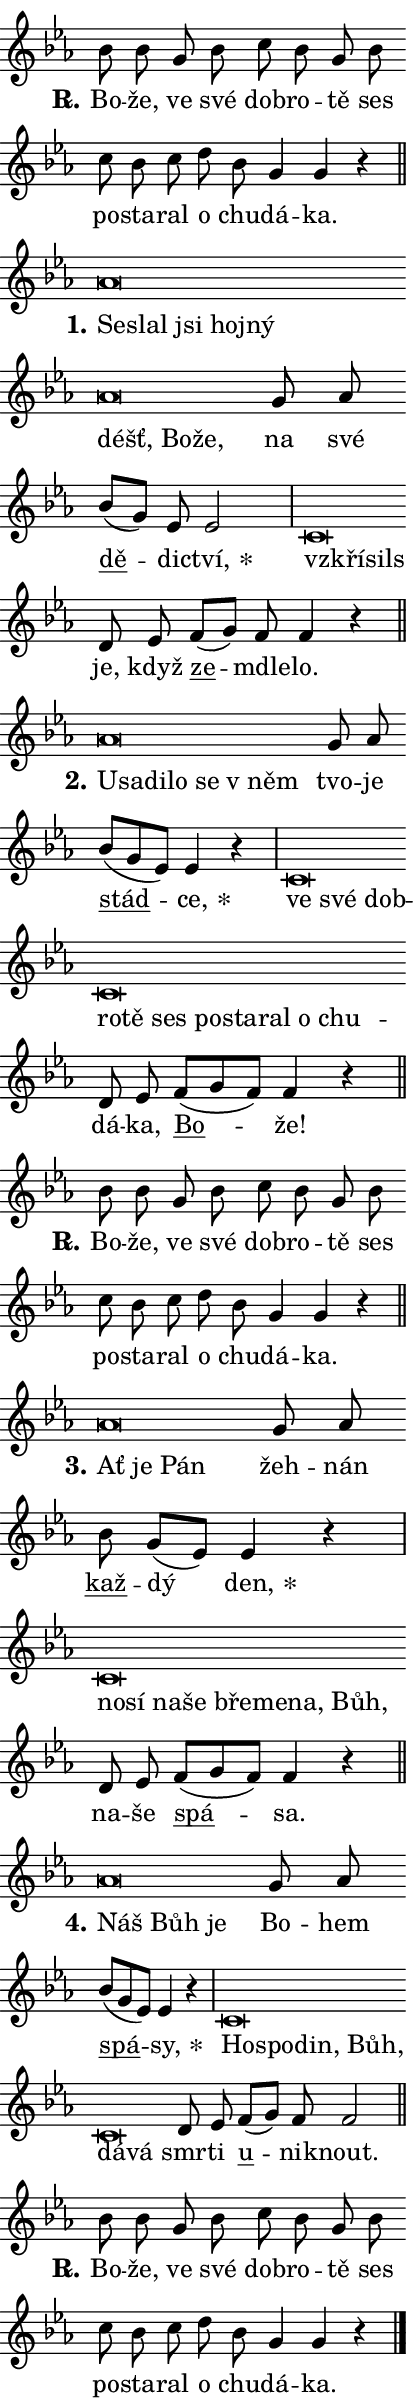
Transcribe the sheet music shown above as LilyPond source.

\version "2.24.0"
\header { tagline = "" }
\paper {
  indent = 0\cm
  top-margin = 0\cm
  right-margin = 0.13\cm % to fit lyric hyphens
  bottom-margin = 0\cm
  left-margin = 0\cm
  paper-width = 7\cm
  page-breaking = #ly:one-page-breaking
  system-system-spacing.basic-distance = #11
  score-system-spacing.basic-distance = #11
  ragged-last = ##f
}


%% Author: Thomas Morley
%% https://lists.gnu.org/archive/html/lilypond-user/2020-05/msg00002.html
#(define (line-position grob)
"Returns position of @var[grob} in current system:
   @code{'start}, if at first time-step
   @code{'end}, if at last time-step
   @code{'middle} otherwise
"
  (let* ((col (ly:item-get-column grob))
         (ln (ly:grob-object col 'left-neighbor))
         (rn (ly:grob-object col 'right-neighbor))
         (col-to-check-left (if (ly:grob? ln) ln col))
         (col-to-check-right (if (ly:grob? rn) rn col))
         (break-dir-left
           (and
             (ly:grob-property col-to-check-left 'non-musical #f)
             (ly:item-break-dir col-to-check-left)))
         (break-dir-right
           (and
             (ly:grob-property col-to-check-right 'non-musical #f)
             (ly:item-break-dir col-to-check-right))))
        (cond ((eqv? 1 break-dir-left) 'start)
              ((eqv? -1 break-dir-right) 'end)
              (else 'middle))))

#(define (tranparent-at-line-position vctor)
  (lambda (grob)
  "Relying on @code{line-position} select the relevant enry from @var{vctor}.
Used to determine transparency,"
    (case (line-position grob)
      ((end) (not (vector-ref vctor 0)))
      ((middle) (not (vector-ref vctor 1)))
      ((start) (not (vector-ref vctor 2))))))

noteHeadBreakVisibility =
#(define-music-function (break-visibility)(vector?)
"Makes @code{NoteHead}s transparent relying on @var{break-visibility}"
#{
  \override NoteHead.transparent =
    #(tranparent-at-line-position break-visibility)
#})

#(define delete-ledgers-for-transparent-note-heads
  (lambda (grob)
    "Reads whether a @code{NoteHead} is transparent.
If so this @code{NoteHead} is removed from @code{'note-heads} from
@var{grob}, which is supposed to be @code{LedgerLineSpanner}.
As a result ledgers are not printed for this @code{NoteHead}"
    (let* ((nhds-array (ly:grob-object grob 'note-heads))
           (nhds-list
             (if (ly:grob-array? nhds-array)
                 (ly:grob-array->list nhds-array)
                 '()))
           ;; Relies on the transparent-property being done before
           ;; Staff.LedgerLineSpanner.after-line-breaking is executed.
           ;; This is fragile ...
           (to-keep
             (remove
               (lambda (nhd)
                 (ly:grob-property nhd 'transparent #f))
               nhds-list)))
      ;; TODO find a better method to iterate over grob-arrays, similiar
      ;; to filter/remove etc for lists
      ;; For now rebuilt from scratch
      (set! (ly:grob-object grob 'note-heads)  '())
      (for-each
        (lambda (nhd)
          (ly:pointer-group-interface::add-grob grob 'note-heads nhd))
        to-keep))))

squashNotes = {
  \override NoteHead.X-extent = #'(-0.2 . 0.2)
  \override NoteHead.Y-extent = #'(-0.75 . 0)
  \override NoteHead.stencil =
    #(lambda (grob)
       (let ((pos (ly:grob-property grob 'staff-position)))
         (begin
           (if (< pos -7) (display "ERROR: Lower brevis then expected\n") (display "OK: Expected brevis position\n"))
           (if (<= pos -6) ly:text-interface::print ly:note-head::print))))
}
unSquashNotes = {
  \revert NoteHead.X-extent
  \revert NoteHead.Y-extent
  \revert NoteHead.stencil
}

hideNotes = \noteHeadBreakVisibility #begin-of-line-visible
unHideNotes = \noteHeadBreakVisibility #all-visible

% work-around for resetting accidentals
% https://lilypond.org/doc/v2.23/Documentation/notation/displaying-rhythms#unmetered-music
cadenzaMeasure = {
  \cadenzaOff
  \partial 1024 s1024
  \cadenzaOn
}

#(define-markup-command (accent layout props text) (markup?)
  "Underline accented syllable"
  (interpret-markup layout props
    #{\markup \override #'(offset . 4.3) \underline { #text }#}))

responsum = \markup \concat {
  "R" \hspace #-1.05 \path #0.1 #'((moveto 0 0.07) (lineto 0.9 0.8)) \hspace #0.05 "."
}

spaceSize = #0.6828661417322834 % exact space size for TeX Gyre Schola

\layout {
  \context {
    \Staff
    \remove "Time_signature_engraver"
    \override LedgerLineSpanner.after-line-breaking = #delete-ledgers-for-transparent-note-heads
  }
  \context {
    \Lyrics {
      \override LyricSpace.minimum-distance = \spaceSize
      \override LyricText.font-name = #"TeX Gyre Schola"
      \override LyricText.font-size = 1
      \override StanzaNumber.font-name = #"TeX Gyre Schola Bold"
      \override StanzaNumber.font-size = 1
    }
  }
  \context {
    \Score 
    \override NoteHead.text =
      #(lambda (grob) 
        (let ((pos (ly:grob-property grob 'staff-position)))
          #{\markup {
            \combine
              \halign #-0.55 \raise #(if (= pos -6) 0 0.5) \override #'(thickness . 2) \draw-line #'(3.2 . 0)
              \musicglyph "noteheads.sM1"
          }#}))
  }
}

% magnetic-lyrics.ily
%
%   written by
%     Jean Abou Samra <jean@abou-samra.fr>
%     Werner Lemberg <wl@gnu.org>
%
%   adapted by
%     Jiri Hon <jiri.hon@gmail.com>
%
% Version 2022-Apr-15

% https://www.mail-archive.com/lilypond-user@gnu.org/msg149350.html

#(define (Left_hyphen_pointer_engraver context)
   "Collect syllable-hyphen-syllable occurrences in lyrics and store
them in properties.  This engraver only looks to the left.  For
example, if the lyrics input is @code{foo -- bar}, it does the
following.

@itemize @bullet
@item
Set the @code{text} property of the @code{LyricHyphen} grob between
@q{foo} and @q{bar} to @code{foo}.

@item
Set the @code{left-hyphen} property of the @code{LyricText} grob with
text @q{foo} to the @code{LyricHyphen} grob between @q{foo} and
@q{bar}.
@end itemize

Use this auxiliary engraver in combination with the
@code{lyric-@/text::@/apply-@/magnetic-@/offset!} hook."
   (let ((hyphen #f)
         (text #f))
     (make-engraver
      (acknowledgers
       ((lyric-syllable-interface engraver grob source-engraver)
        (set! text grob)))
      (end-acknowledgers
       ((lyric-hyphen-interface engraver grob source-engraver)
        ;(when (not (grob::has-interface grob 'lyric-space-interface))
          (set! hyphen grob)));)
      ((stop-translation-timestep engraver)
       (when (and text hyphen)
         (ly:grob-set-object! text 'left-hyphen hyphen))
       (set! text #f)
       (set! hyphen #f)))))

#(define (lyric-text::apply-magnetic-offset! grob)
   "If the space between two syllables is less than the value in
property @code{LyricText@/.details@/.squash-threshold}, move the right
syllable to the left so that it gets concatenated with the left
syllable.

Use this function as a hook for
@code{LyricText@/.after-@/line-@/breaking} if the
@code{Left_@/hyphen_@/pointer_@/engraver} is active."
   (let ((hyphen (ly:grob-object grob 'left-hyphen #f)))
     (when hyphen
       (let ((left-text (ly:spanner-bound hyphen LEFT)))
         (when (grob::has-interface left-text 'lyric-syllable-interface)
           (let* ((common (ly:grob-common-refpoint grob left-text X))
                  (this-x-ext (ly:grob-extent grob common X))
                  (left-x-ext
                   (begin
                     ;; Trigger magnetism for left-text.
                     (ly:grob-property left-text 'after-line-breaking)
                     (ly:grob-extent left-text common X)))
                  ;; `delta` is the gap width between two syllables.
                  (delta (- (interval-start this-x-ext)
                            (interval-end left-x-ext)))
                  (details (ly:grob-property grob 'details))
                  (threshold (assoc-get 'squash-threshold details 0.2)))
             (when (< delta threshold)
               (let* (;; We have to manipulate the input text so that
                      ;; ligatures crossing syllable boundaries are not
                      ;; disabled.  For languages based on the Latin
                      ;; script this is essentially a beautification.
                      ;; However, for non-Western scripts it can be a
                      ;; necessity.
                      (lt (ly:grob-property left-text 'text))
                      (rt (ly:grob-property grob 'text))
                      (is-space (grob::has-interface hyphen 'lyric-space-interface))
                      (space (if is-space " " ""))
                      (extra-delta (if is-space spaceSize 0))
                      ;; Append new syllable.
                      (ltrt-space (if (and (string? lt) (string? rt))
                                (string-append lt space rt)
                                (make-concat-markup (list lt space rt))))
                      ;; Right-align `ltrt` to the right side.
                      (ltrt-space-markup (grob-interpret-markup
                               grob
                               (make-translate-markup
                                (cons (interval-length this-x-ext) 0)
                                (make-right-align-markup ltrt-space)))))
                 (begin
                   ;; Don't print `left-text`.
                   (ly:grob-set-property! left-text 'stencil #f)
                   ;; Set text and stencil (which holds all collected
                   ;; syllables so far) and shift it to the left.
                   (ly:grob-set-property! grob 'text ltrt-space)
                   (ly:grob-set-property! grob 'stencil ltrt-space-markup)
                   (ly:grob-translate-axis! grob (- (- delta extra-delta)) X))))))))))


#(define (lyric-hyphen::displace-bounds-first grob)
   ;; Make very sure this callback isn't triggered too early.
   (let ((left (ly:spanner-bound grob LEFT))
         (right (ly:spanner-bound grob RIGHT)))
     (ly:grob-property left 'after-line-breaking)
     (ly:grob-property right 'after-line-breaking)
     (ly:lyric-hyphen::print grob)))

squashThreshold = #0.4

\layout {
  \context {
    \Lyrics
    \consists #Left_hyphen_pointer_engraver
    \override LyricText.after-line-breaking =
      #lyric-text::apply-magnetic-offset!
    \override LyricHyphen.stencil = #lyric-hyphen::displace-bounds-first
    \override LyricText.details.squash-threshold = \squashThreshold
    \override LyricHyphen.minimum-distance = 0
    \override LyricHyphen.minimum-length = \squashThreshold
  }
}

squashText = \override LyricText.details.squash-threshold = 9999
unSquashText = \override LyricText.details.squash-threshold = \squashThreshold

leftText = \override LyricText.self-alignment-X = #LEFT
unLeftText = \revert LyricText.self-alignment-X

starOffset = #(lambda (grob) 
                (let ((x_offset (ly:self-alignment-interface::aligned-on-x-parent grob)))
                  (if (= x_offset 0) 0 (+ x_offset 1.2))))

star = #(define-music-function (syllable)(string?)
"Append star separator at the end of a syllable"
#{
  \once \override LyricText.X-offset = #starOffset
  \lyricmode { \markup {
    #syllable
    \override #'((font-name . "TeX Gyre Schola Bold")) \hspace #0.2 \lower #0.65 \larger "*"
  } }
#})

starAccent = #(define-music-function (syllable)(string?)
"Append star separator at the end of a syllable and make accent"
#{
  \once \override LyricText.X-offset = #starOffset
  \lyricmode { \markup {
    \accent #syllable
    \override #'((font-name . "TeX Gyre Schola Bold")) \hspace #0.2 \lower #0.65 \larger "*"
  } }
#})

breath = #(define-music-function (syllable)(string?)
"Append breathing indicator at the end of a syllable"
#{
  \lyricmode { \markup { #syllable "+" } }
#})

optionalBreath = #(define-music-function (syllable)(string?)
"Append optional breathing indicator at the end of a syllable"
#{
  \lyricmode { \markup { #syllable "(+)" } }
#})


\score {
    <<
        \new Voice = "melody" { \cadenzaOn \key es \major \relative { bes'8 bes g bes c bes g bes \bar "" c bes c \bar "" d bes g4 g r \cadenzaMeasure \bar "||" \break } }
        \new Lyrics \lyricsto "melody" { \lyricmode { \set stanza = \responsum
Bo -- že, ve své dob -- ro -- tě ses po -- sta -- ral o chu -- dá -- ka. } }
    >>
    \layout {}
}

\score {
    <<
        \new Voice = "melody" { \cadenzaOn \key es \major \relative { \squashNotes as'\breve*1/16 \hideNotes \breve*1/16 \bar "" \breve*1/16 \bar "" \breve*1/16 \bar "" \breve*1/16 \bar "" \breve*1/16 \bar "" \breve*1/16 \breve*1/16 \bar "" \unHideNotes \unSquashNotes g8 as \bar "" bes[( g)] es es2 \cadenzaMeasure \bar "|" \squashNotes c\breve*1/16 \hideNotes \breve*1/16 \bar "" \unHideNotes \unSquashNotes d8 es \bar "" f[( g)] f f4 r \cadenzaMeasure \bar "||" \break } }
        \new Lyrics \lyricsto "melody" { \lyricmode { \set stanza = "1."
\leftText Se -- \squashText slal jsi hoj -- ný déšť, Bo -- že, \unLeftText \unSquashText na své \markup \accent dě -- dic -- \star tví, \leftText vzkří -- \squashText sils \unLeftText \unSquashText je, když \markup \accent ze -- mdle -- lo. } }
    >>
    \layout {}
}

\score {
    <<
        \new Voice = "melody" { \cadenzaOn \key es \major \relative { \squashNotes as'\breve*1/16 \hideNotes \breve*1/16 \bar "" \breve*1/16 \bar "" \breve*1/16 \bar "" \breve*1/16 \breve*1/16 \bar "" \unHideNotes \unSquashNotes g8 as \bar "" bes[( g es)] es4 r \cadenzaMeasure \bar "|" \squashNotes c\breve*1/16 \hideNotes \breve*1/16 \bar "" \breve*1/16 \bar "" \breve*1/16 \bar "" \breve*1/16 \bar "" \breve*1/16 \bar "" \breve*1/16 \bar "" \breve*1/16 \bar "" \breve*1/16 \bar "" \breve*1/16 \breve*1/16 \bar "" \unHideNotes \unSquashNotes d8 es \bar "" f[( g f)] f4 r \cadenzaMeasure \bar "||" \break } }
        \new Lyrics \lyricsto "melody" { \lyricmode { \set stanza = "2."
\leftText U -- \squashText sa -- di -- lo se "v něm" \unLeftText \unSquashText tvo -- je \markup \accent stád -- \star ce, \leftText ve \squashText své dob -- ro -- tě ses po -- sta -- ral o chu -- \unLeftText \unSquashText dá -- ka, \markup \accent Bo -- že! } }
    >>
    \layout {}
}

\score {
    <<
        \new Voice = "melody" { \cadenzaOn \key es \major \relative { bes'8 bes g bes c bes g bes \bar "" c bes c \bar "" d bes g4 g r \cadenzaMeasure \bar "||" \break } }
        \new Lyrics \lyricsto "melody" { \lyricmode { \set stanza = \responsum
Bo -- že, ve své dob -- ro -- tě ses po -- sta -- ral o chu -- dá -- ka. } }
    >>
    \layout {}
}

\score {
    <<
        \new Voice = "melody" { \cadenzaOn \key es \major \relative { \squashNotes as'\breve*1/16 \hideNotes \breve*1/16 \breve*1/16 \bar "" \unHideNotes \unSquashNotes g8 as \bar "" bes g[( es)] es4 r \cadenzaMeasure \bar "|" \squashNotes c\breve*1/16 \hideNotes \breve*1/16 \bar "" \breve*1/16 \bar "" \breve*1/16 \bar "" \breve*1/16 \bar "" \breve*1/16 \bar "" \breve*1/16 \breve*1/16 \bar "" \unHideNotes \unSquashNotes d8 es \bar "" f[( g f)] f4 r \cadenzaMeasure \bar "||" \break } }
        \new Lyrics \lyricsto "melody" { \lyricmode { \set stanza = "3."
\leftText Ať \squashText je Pán \unLeftText \unSquashText žeh -- nán \markup \accent kaž -- dý \star den, \leftText no -- \squashText sí na -- še bře -- me -- na, Bůh, \unLeftText \unSquashText na -- še \markup \accent spá -- sa. } }
    >>
    \layout {}
}

\score {
    <<
        \new Voice = "melody" { \cadenzaOn \key es \major \relative { \squashNotes as'\breve*1/16 \hideNotes \breve*1/16 \breve*1/16 \bar "" \unHideNotes \unSquashNotes g8 as \bar "" bes[( g es)] es4 r \cadenzaMeasure \bar "|" \squashNotes c\breve*1/16 \hideNotes \breve*1/16 \bar "" \breve*1/16 \bar "" \breve*1/16 \bar "" \breve*1/16 \breve*1/16 \bar "" \unHideNotes \unSquashNotes d8 es \bar "" f[( g)] f f2 \cadenzaMeasure \bar "||" \break } }
        \new Lyrics \lyricsto "melody" { \lyricmode { \set stanza = "4."
\leftText Náš \squashText Bůh je \unLeftText \unSquashText Bo -- hem \markup \accent spá -- \star sy, \leftText Ho -- \squashText spo -- din, Bůh, dá -- vá \unLeftText \unSquashText smr -- ti \markup \accent u -- nik -- nout. } }
    >>
    \layout {}
}

\score {
    <<
        \new Voice = "melody" { \cadenzaOn \key es \major \relative { bes'8 bes g bes c bes g bes \bar "" c bes c \bar "" d bes g4 g r \cadenzaMeasure \bar "||" \break } \bar "|." }
        \new Lyrics \lyricsto "melody" { \lyricmode { \set stanza = \responsum
Bo -- že, ve své dob -- ro -- tě ses po -- sta -- ral o chu -- dá -- ka. } }
    >>
    \layout {}
}
